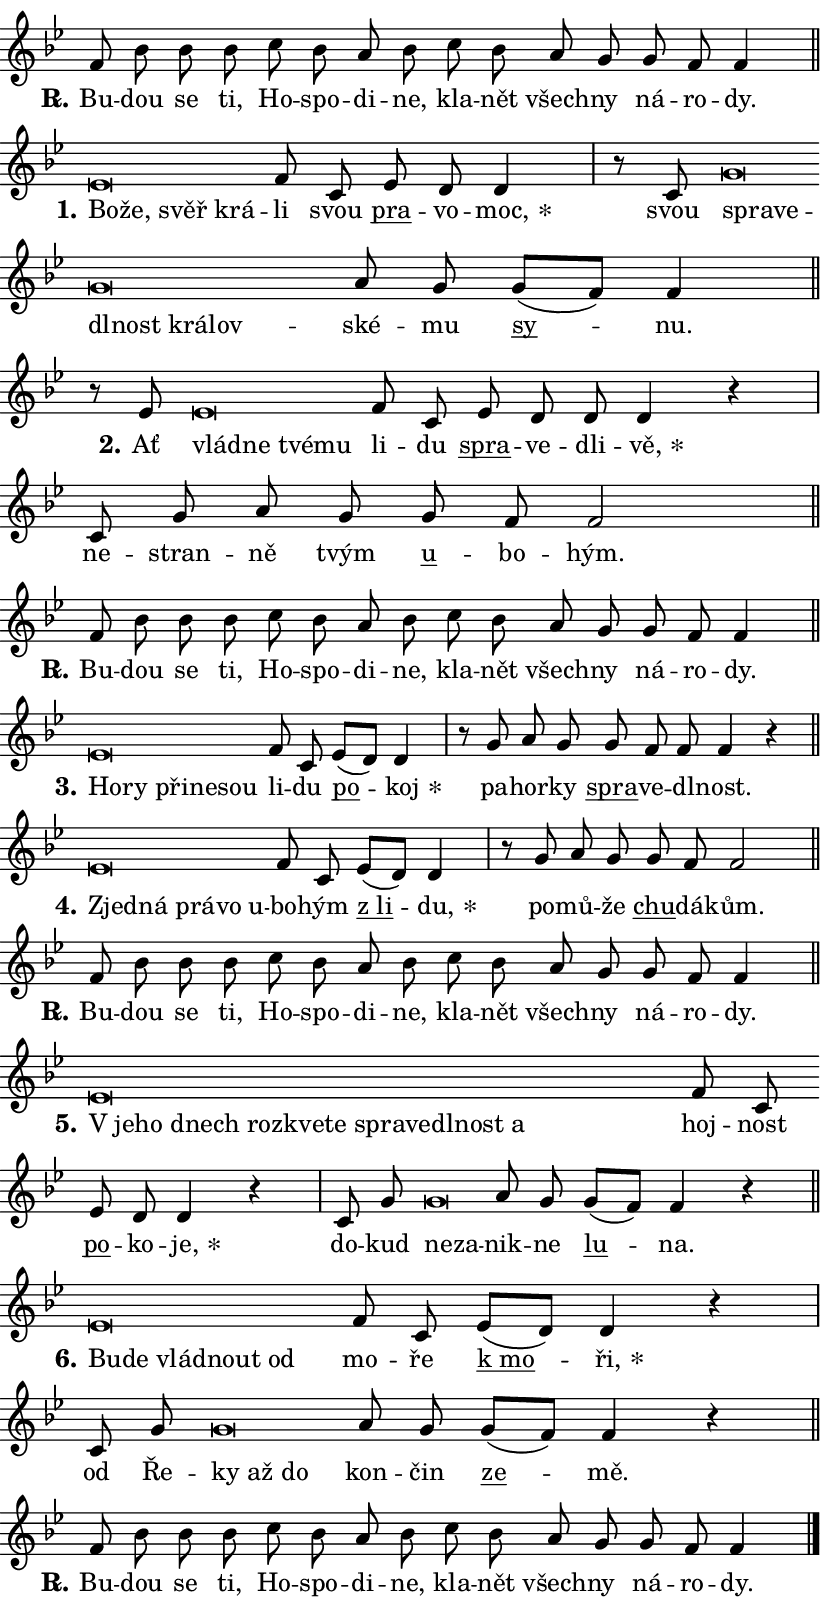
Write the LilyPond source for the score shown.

\version "2.24.0"
\header { tagline = "" }
\paper {
  indent = 0\cm
  top-margin = 0\cm
  right-margin = 0.13\cm % to fit lyric hyphens
  bottom-margin = 0\cm
  left-margin = 0\cm
  paper-width = 14\cm
  page-breaking = #ly:one-page-breaking
  system-system-spacing.basic-distance = #11
  score-system-spacing.basic-distance = #11
  ragged-last = ##f
}


%% Author: Thomas Morley
%% https://lists.gnu.org/archive/html/lilypond-user/2020-05/msg00002.html
#(define (line-position grob)
"Returns position of @var[grob} in current system:
   @code{'start}, if at first time-step
   @code{'end}, if at last time-step
   @code{'middle} otherwise
"
  (let* ((col (ly:item-get-column grob))
         (ln (ly:grob-object col 'left-neighbor))
         (rn (ly:grob-object col 'right-neighbor))
         (col-to-check-left (if (ly:grob? ln) ln col))
         (col-to-check-right (if (ly:grob? rn) rn col))
         (break-dir-left
           (and
             (ly:grob-property col-to-check-left 'non-musical #f)
             (ly:item-break-dir col-to-check-left)))
         (break-dir-right
           (and
             (ly:grob-property col-to-check-right 'non-musical #f)
             (ly:item-break-dir col-to-check-right))))
        (cond ((eqv? 1 break-dir-left) 'start)
              ((eqv? -1 break-dir-right) 'end)
              (else 'middle))))

#(define (tranparent-at-line-position vctor)
  (lambda (grob)
  "Relying on @code{line-position} select the relevant enry from @var{vctor}.
Used to determine transparency,"
    (case (line-position grob)
      ((end) (not (vector-ref vctor 0)))
      ((middle) (not (vector-ref vctor 1)))
      ((start) (not (vector-ref vctor 2))))))

noteHeadBreakVisibility =
#(define-music-function (break-visibility)(vector?)
"Makes @code{NoteHead}s transparent relying on @var{break-visibility}"
#{
  \override NoteHead.transparent =
    #(tranparent-at-line-position break-visibility)
#})

#(define delete-ledgers-for-transparent-note-heads
  (lambda (grob)
    "Reads whether a @code{NoteHead} is transparent.
If so this @code{NoteHead} is removed from @code{'note-heads} from
@var{grob}, which is supposed to be @code{LedgerLineSpanner}.
As a result ledgers are not printed for this @code{NoteHead}"
    (let* ((nhds-array (ly:grob-object grob 'note-heads))
           (nhds-list
             (if (ly:grob-array? nhds-array)
                 (ly:grob-array->list nhds-array)
                 '()))
           ;; Relies on the transparent-property being done before
           ;; Staff.LedgerLineSpanner.after-line-breaking is executed.
           ;; This is fragile ...
           (to-keep
             (remove
               (lambda (nhd)
                 (ly:grob-property nhd 'transparent #f))
               nhds-list)))
      ;; TODO find a better method to iterate over grob-arrays, similiar
      ;; to filter/remove etc for lists
      ;; For now rebuilt from scratch
      (set! (ly:grob-object grob 'note-heads)  '())
      (for-each
        (lambda (nhd)
          (ly:pointer-group-interface::add-grob grob 'note-heads nhd))
        to-keep))))

squashNotes = {
  \override NoteHead.X-extent = #'(-0.2 . 0.2)
  \override NoteHead.Y-extent = #'(-0.75 . 0)
  \override NoteHead.stencil =
    #(lambda (grob)
       (let ((pos (ly:grob-property grob 'staff-position)))
         (begin
           (if (< pos -7) (display "ERROR: Lower brevis then expected\n") (display ""))
           (if (<= pos -6) ly:text-interface::print ly:note-head::print))))
}
unSquashNotes = {
  \revert NoteHead.X-extent
  \revert NoteHead.Y-extent
  \revert NoteHead.stencil
}

hideNotes = \noteHeadBreakVisibility #begin-of-line-visible
unHideNotes = \noteHeadBreakVisibility #all-visible

% work-around for resetting accidentals
% https://lilypond.org/doc/v2.23/Documentation/notation/displaying-rhythms#unmetered-music
cadenzaMeasure = {
  \cadenzaOff
  \partial 1024 s1024
  \cadenzaOn
}

#(define-markup-command (accent layout props text) (markup?)
  "Underline accented syllable"
  (interpret-markup layout props
    #{\markup \override #'(offset . 4.3) \underline { #text }#}))

responsum = \markup \concat {
  "R" \hspace #-1.05 \path #0.1 #'((moveto 0 0.07) (lineto 0.9 0.8)) \hspace #0.05 "."
}

spaceSize = #0.6828661417322834 % exact space size for TeX Gyre Schola

\layout {
  \context {
    \Staff
    \remove "Time_signature_engraver"
    \override LedgerLineSpanner.after-line-breaking = #delete-ledgers-for-transparent-note-heads
  }
  \context {
    \Lyrics {
      \override LyricSpace.minimum-distance = \spaceSize
      \override LyricText.font-name = #"TeX Gyre Schola"
      \override LyricText.font-size = 1
      \override StanzaNumber.font-name = #"TeX Gyre Schola Bold"
      \override StanzaNumber.font-size = 1
    }
  }
  \context {
    \Score 
    \override NoteHead.text =
      #(lambda (grob) 
        (let ((pos (ly:grob-property grob 'staff-position)))
          #{\markup {
            \combine
              \halign #-0.55 \raise #(if (= pos -6) 0 0.5) \override #'(thickness . 2) \draw-line #'(3.2 . 0)
              \musicglyph "noteheads.sM1"
          }#}))
  }
}

% magnetic-lyrics.ily
%
%   written by
%     Jean Abou Samra <jean@abou-samra.fr>
%     Werner Lemberg <wl@gnu.org>
%
%   adapted by
%     Jiri Hon <jiri.hon@gmail.com>
%
% Version 2022-Apr-15

% https://www.mail-archive.com/lilypond-user@gnu.org/msg149350.html

#(define (Left_hyphen_pointer_engraver context)
   "Collect syllable-hyphen-syllable occurrences in lyrics and store
them in properties.  This engraver only looks to the left.  For
example, if the lyrics input is @code{foo -- bar}, it does the
following.

@itemize @bullet
@item
Set the @code{text} property of the @code{LyricHyphen} grob between
@q{foo} and @q{bar} to @code{foo}.

@item
Set the @code{left-hyphen} property of the @code{LyricText} grob with
text @q{foo} to the @code{LyricHyphen} grob between @q{foo} and
@q{bar}.
@end itemize

Use this auxiliary engraver in combination with the
@code{lyric-@/text::@/apply-@/magnetic-@/offset!} hook."
   (let ((hyphen #f)
         (text #f))
     (make-engraver
      (acknowledgers
       ((lyric-syllable-interface engraver grob source-engraver)
        (set! text grob)))
      (end-acknowledgers
       ((lyric-hyphen-interface engraver grob source-engraver)
        ;(when (not (grob::has-interface grob 'lyric-space-interface))
          (set! hyphen grob)));)
      ((stop-translation-timestep engraver)
       (when (and text hyphen)
         (ly:grob-set-object! text 'left-hyphen hyphen))
       (set! text #f)
       (set! hyphen #f)))))

#(define (lyric-text::apply-magnetic-offset! grob)
   "If the space between two syllables is less than the value in
property @code{LyricText@/.details@/.squash-threshold}, move the right
syllable to the left so that it gets concatenated with the left
syllable.

Use this function as a hook for
@code{LyricText@/.after-@/line-@/breaking} if the
@code{Left_@/hyphen_@/pointer_@/engraver} is active."
   (let ((hyphen (ly:grob-object grob 'left-hyphen #f)))
     (when hyphen
       (let ((left-text (ly:spanner-bound hyphen LEFT)))
         (when (grob::has-interface left-text 'lyric-syllable-interface)
           (let* ((common (ly:grob-common-refpoint grob left-text X))
                  (this-x-ext (ly:grob-extent grob common X))
                  (left-x-ext
                   (begin
                     ;; Trigger magnetism for left-text.
                     (ly:grob-property left-text 'after-line-breaking)
                     (ly:grob-extent left-text common X)))
                  ;; `delta` is the gap width between two syllables.
                  (delta (- (interval-start this-x-ext)
                            (interval-end left-x-ext)))
                  (details (ly:grob-property grob 'details))
                  (threshold (assoc-get 'squash-threshold details 0.2)))
             (when (< delta threshold)
               (let* (;; We have to manipulate the input text so that
                      ;; ligatures crossing syllable boundaries are not
                      ;; disabled.  For languages based on the Latin
                      ;; script this is essentially a beautification.
                      ;; However, for non-Western scripts it can be a
                      ;; necessity.
                      (lt (ly:grob-property left-text 'text))
                      (rt (ly:grob-property grob 'text))
                      (is-space (grob::has-interface hyphen 'lyric-space-interface))
                      (space (if is-space " " ""))
                      (extra-delta (if is-space spaceSize 0))
                      ;; Append new syllable.
                      (ltrt-space (if (and (string? lt) (string? rt))
                                (string-append lt space rt)
                                (make-concat-markup (list lt space rt))))
                      ;; Right-align `ltrt` to the right side.
                      (ltrt-space-markup (grob-interpret-markup
                               grob
                               (make-translate-markup
                                (cons (interval-length this-x-ext) 0)
                                (make-right-align-markup ltrt-space)))))
                 (begin
                   ;; Don't print `left-text`.
                   (ly:grob-set-property! left-text 'stencil #f)
                   ;; Set text and stencil (which holds all collected
                   ;; syllables so far) and shift it to the left.
                   (ly:grob-set-property! grob 'text ltrt-space)
                   (ly:grob-set-property! grob 'stencil ltrt-space-markup)
                   (ly:grob-translate-axis! grob (- (- delta extra-delta)) X))))))))))


#(define (lyric-hyphen::displace-bounds-first grob)
   ;; Make very sure this callback isn't triggered too early.
   (let ((left (ly:spanner-bound grob LEFT))
         (right (ly:spanner-bound grob RIGHT)))
     (ly:grob-property left 'after-line-breaking)
     (ly:grob-property right 'after-line-breaking)
     (ly:lyric-hyphen::print grob)))

squashThreshold = #0.4

\layout {
  \context {
    \Lyrics
    \consists #Left_hyphen_pointer_engraver
    \override LyricText.after-line-breaking =
      #lyric-text::apply-magnetic-offset!
    \override LyricHyphen.stencil = #lyric-hyphen::displace-bounds-first
    \override LyricText.details.squash-threshold = \squashThreshold
    \override LyricHyphen.minimum-distance = 0
    \override LyricHyphen.minimum-length = \squashThreshold
  }
}

squashText = \override LyricText.details.squash-threshold = 9999
unSquashText = \override LyricText.details.squash-threshold = \squashThreshold

leftText = \override LyricText.self-alignment-X = #LEFT
unLeftText = \revert LyricText.self-alignment-X

starOffset = #(lambda (grob) 
                (let ((x_offset (ly:self-alignment-interface::aligned-on-x-parent grob)))
                  (if (= x_offset 0) 0 (+ x_offset 1.2))))

star = #(define-music-function (syllable)(string?)
"Append star separator at the end of a syllable"
#{
  \once \override LyricText.X-offset = #starOffset
  \lyricmode { \markup {
    #syllable
    \override #'((font-name . "TeX Gyre Schola Bold")) \hspace #0.2 \lower #0.65 \larger "*"
  } }
#})

starAccent = #(define-music-function (syllable)(string?)
"Append star separator at the end of a syllable and make accent"
#{
  \once \override LyricText.X-offset = #starOffset
  \lyricmode { \markup {
    \accent #syllable
    \override #'((font-name . "TeX Gyre Schola Bold")) \hspace #0.2 \lower #0.65 \larger "*"
  } }
#})

breath = #(define-music-function (syllable)(string?)
"Append breathing indicator at the end of a syllable"
#{
  \lyricmode { \markup { #syllable "+" } }
#})

optionalBreath = #(define-music-function (syllable)(string?)
"Append optional breathing indicator at the end of a syllable"
#{
  \lyricmode { \markup { #syllable "(+)" } }
#})


\score {
    <<
        \new Voice = "melody" { \cadenzaOn \key bes \major \relative { f'8 bes bes bes \bar "" c bes a bes \bar "" c bes a g \bar "" g f f4 \cadenzaMeasure \bar "||" \break } }
        \new Lyrics \lyricsto "melody" { \lyricmode { \set stanza = \responsum
Bu -- dou se ti, Ho -- spo -- di -- ne, kla -- nět všech -- ny ná -- ro -- dy. } }
    >>
    \layout {}
}

\score {
    <<
        \new Voice = "melody" { \cadenzaOn \key bes \major \relative { \squashNotes es'\breve*1/16 \hideNotes \breve*1/16 \bar "" \breve*1/16 \breve*1/16 \bar "" \unHideNotes \unSquashNotes f8 c \bar "" es d d4 \cadenzaMeasure \bar "|" r8 c \squashNotes g'\breve*1/16 \hideNotes \breve*1/16 \bar "" \breve*1/16 \bar "" \breve*1/16 \bar "" \breve*1/16 \breve*1/16 \bar "" \unHideNotes \unSquashNotes a8 g \bar "" g[( f)] f4 \cadenzaMeasure \bar "||" \break } }
        \new Lyrics \lyricsto "melody" { \lyricmode { \set stanza = "1."
\leftText Bo -- \squashText že, svěř krá -- \unLeftText \unSquashText li svou \markup \accent pra -- vo -- \star moc, svou \leftText spra -- \squashText ve -- dl -- nost krá -- lov -- \unLeftText \unSquashText ské -- mu \markup \accent sy -- nu. } }
    >>
    \layout {}
}

\score {
    <<
        \new Voice = "melody" { \cadenzaOn \key bes \major \relative { r8 es'8 \squashNotes es\breve*1/16 \hideNotes \breve*1/16 \bar "" \breve*1/16 \breve*1/16 \bar "" \unHideNotes \unSquashNotes f8 c \bar "" es d d d4 r \cadenzaMeasure \bar "|" c8 g' a g \bar "" g f f2 \cadenzaMeasure \bar "||" \break } }
        \new Lyrics \lyricsto "melody" { \lyricmode { \set stanza = "2."
Ať \leftText vlád -- \squashText ne tvé -- mu \unLeftText \unSquashText li -- du \markup \accent spra -- ve -- dli -- \star vě, ne -- stran -- ně tvým \markup \accent u -- bo -- hým. } }
    >>
    \layout {}
}

\score {
    <<
        \new Voice = "melody" { \cadenzaOn \key bes \major \relative { f'8 bes bes bes \bar "" c bes a bes \bar "" c bes a g \bar "" g f f4 \cadenzaMeasure \bar "||" \break } }
        \new Lyrics \lyricsto "melody" { \lyricmode { \set stanza = \responsum
Bu -- dou se ti, Ho -- spo -- di -- ne, kla -- nět všech -- ny ná -- ro -- dy. } }
    >>
    \layout {}
}

\score {
    <<
        \new Voice = "melody" { \cadenzaOn \key bes \major \relative { \squashNotes es'\breve*1/16 \hideNotes \breve*1/16 \bar "" \breve*1/16 \bar "" \breve*1/16 \breve*1/16 \bar "" \unHideNotes \unSquashNotes f8 c \bar "" es[( d)] d4 \cadenzaMeasure \bar "|" r8 g a g \bar "" g f f f4 r \cadenzaMeasure \bar "||" \break } }
        \new Lyrics \lyricsto "melody" { \lyricmode { \set stanza = "3."
\leftText Ho -- \squashText ry při -- ne -- sou \unLeftText \unSquashText li -- du \markup \accent po -- \star koj pa -- hor -- ky \markup \accent spra -- ve -- dl -- nost. } }
    >>
    \layout {}
}

\score {
    <<
        \new Voice = "melody" { \cadenzaOn \key bes \major \relative { \squashNotes es'\breve*1/16 \hideNotes \breve*1/16 \bar "" \breve*1/16 \bar "" \breve*1/16 \breve*1/16 \bar "" \unHideNotes \unSquashNotes f8 c \bar "" es[( d)] d4 \cadenzaMeasure \bar "|" r8 g a g \bar "" g f f2 \cadenzaMeasure \bar "||" \break } }
        \new Lyrics \lyricsto "melody" { \lyricmode { \set stanza = "4."
\leftText Zjed -- \squashText ná prá -- vo u -- \unLeftText \unSquashText bo -- hým \markup \accent "z li" -- \star du, po -- mů -- že \markup \accent chu -- dá -- kům. } }
    >>
    \layout {}
}

\score {
    <<
        \new Voice = "melody" { \cadenzaOn \key bes \major \relative { f'8 bes bes bes \bar "" c bes a bes \bar "" c bes a g \bar "" g f f4 \cadenzaMeasure \bar "||" \break } }
        \new Lyrics \lyricsto "melody" { \lyricmode { \set stanza = \responsum
Bu -- dou se ti, Ho -- spo -- di -- ne, kla -- nět všech -- ny ná -- ro -- dy. } }
    >>
    \layout {}
}

\score {
    <<
        \new Voice = "melody" { \cadenzaOn \key bes \major \relative { \squashNotes es'\breve*1/16 \hideNotes \breve*1/16 \bar "" \breve*1/16 \bar "" \breve*1/16 \bar "" \breve*1/16 \bar "" \breve*1/16 \bar "" \breve*1/16 \bar "" \breve*1/16 \bar "" \breve*1/16 \bar "" \breve*1/16 \breve*1/16 \bar "" \unHideNotes \unSquashNotes f8 c \bar "" es d d4 r \cadenzaMeasure \bar "|" c8 g' \bar "" \squashNotes g\breve*1/16 \hideNotes \breve*1/16 \bar "" \unHideNotes \unSquashNotes a8 g \bar "" g[( f)] f4 r \cadenzaMeasure \bar "||" \break } }
        \new Lyrics \lyricsto "melody" { \lyricmode { \set stanza = "5."
\leftText "V je" -- \squashText ho dnech roz -- kve -- te spra -- ve -- dl -- nost a \unLeftText \unSquashText hoj -- nost \markup \accent po -- ko -- \star je, do -- kud \leftText ne -- \squashText za -- \unLeftText \unSquashText nik -- ne \markup \accent lu -- na. } }
    >>
    \layout {}
}

\score {
    <<
        \new Voice = "melody" { \cadenzaOn \key bes \major \relative { \squashNotes es'\breve*1/16 \hideNotes \breve*1/16 \bar "" \breve*1/16 \bar "" \breve*1/16 \breve*1/16 \bar "" \unHideNotes \unSquashNotes f8 c \bar "" es[( d)] d4 r \cadenzaMeasure \bar "|" c8 g' \bar "" \squashNotes g\breve*1/16 \hideNotes \breve*1/16 \breve*1/16 \bar "" \unHideNotes \unSquashNotes a8 g \bar "" g[( f)] f4 r \cadenzaMeasure \bar "||" \break } }
        \new Lyrics \lyricsto "melody" { \lyricmode { \set stanza = "6."
\leftText Bu -- \squashText de vlád -- nout od \unLeftText \unSquashText mo -- ře \markup \accent "k mo" -- \star ři, od Ře -- \leftText ky \squashText až do \unLeftText \unSquashText kon -- čin \markup \accent ze -- mě. } }
    >>
    \layout {}
}

\score {
    <<
        \new Voice = "melody" { \cadenzaOn \key bes \major \relative { f'8 bes bes bes \bar "" c bes a bes \bar "" c bes a g \bar "" g f f4 \cadenzaMeasure \bar "||" \break } \bar "|." }
        \new Lyrics \lyricsto "melody" { \lyricmode { \set stanza = \responsum
Bu -- dou se ti, Ho -- spo -- di -- ne, kla -- nět všech -- ny ná -- ro -- dy. } }
    >>
    \layout {}
}
